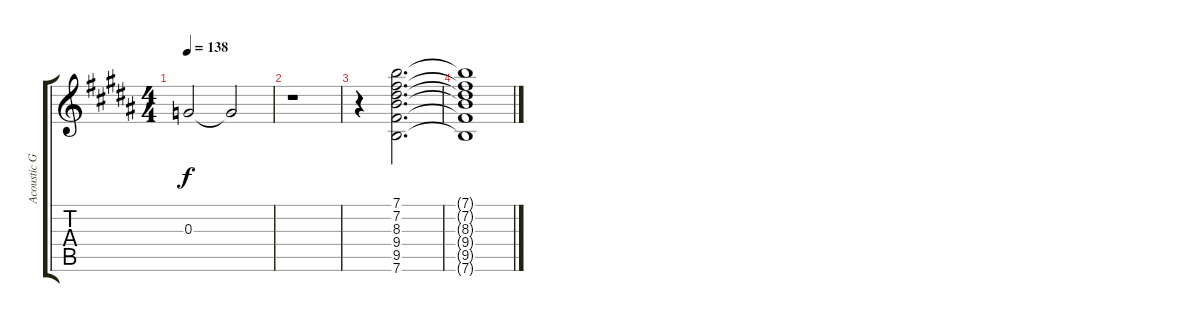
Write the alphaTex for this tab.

\track ("Acoustic Guitar 1" "Acoustic G") {instrument acousticguitarsteel}
\staff {score tabs}
\tuning (E4 B3 G3 D3 A2 E2) {hide}
\ts (4 4)
\tempo 138
\clef g2
\ks b
0.3{t}.2{dy f} 0.3{t}.2 |
r.1 |
r.4 (7.1 7.2 8.3 9.4 9.5 7.6).2{d} |
(7.1{t} 7.2{t} 8.3{t} 9.4{t} 9.5{t} 7.6{t}).1
